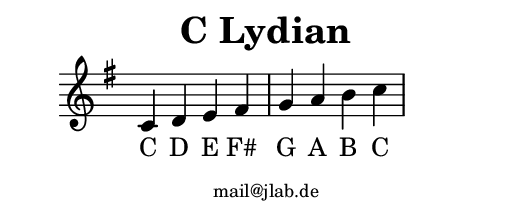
\version "2.20.0"
\include "english.ly"

#(set! paper-alist (cons '("anki-png" . (cons (* 90 mm) (* 35 mm))) paper-alist))
#(set-default-paper-size "anki-png")

\header {
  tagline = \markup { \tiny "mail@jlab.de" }
  title = "C Lydian"
}

\score {
  <<
    \new Staff {
      \new Voice = "melody" {
        \clef treble
        \key g \major
        \override Staff.TimeSignature.stencil = ##f
        \relative f' {
          c d e fs g a b c
        }
      }
    }
    \new Lyrics {
      \lyricsto "melody" {
        "C" "D" "E" "F#" "G" "A" "B" "C"
      }
    }
  >>
  \layout { }
  \midi { }
}

